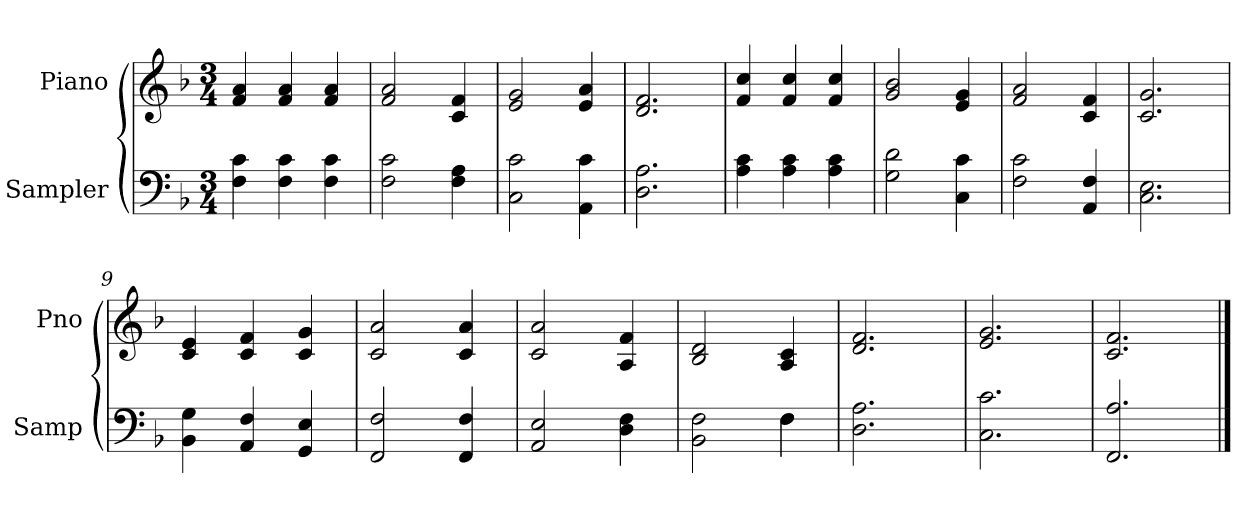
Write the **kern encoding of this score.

**kern	**kern
*part2	*part1
*staff2	*staff1
*I"Sampler	*I"Piano
*I'Samp	*I'Pno
*clefF4	*clefG2
*k[b-]	*k[b-]
*F:	*F:
*M3/4	*M3/4
=1	=1
4F 4c	4f 4a
4F 4c	4f 4a
4F 4c	4f 4a
=2	=2
2F 2c	2f 2a
4F 4A	4c 4f
=3	=3
2C 2c	2e 2g
4AA 4c	4e 4a
=4	=4
2.D 2.A	2.d 2.f
=5	=5
4A 4c	4f 4cc
4A 4c	4f 4cc
4A 4c	4f 4cc
=6	=6
2G 2d	2g 2b-
4C 4c	4e 4g
=7	=7
2F 2c	2f 2a
4AA 4F	4c 4f
=8	=8
2.C 2.E	2.c 2.g
=9	=9
4BB- 4G	4c 4e
4AA 4F	4c 4f
4GG 4E	4c 4g
=10	=10
2FF 2F	2c 2a
4FF 4F	4c 4a
=11	=11
2AA 2E	2c 2a
4D 4F	4A 4f
=12	=12
*^	*
2BB- 2F	2ryy	2B- 2d
4F\	4F	4A 4c
*v	*v	*
=13	=13
2.D 2.A	2.d 2.f
=14	=14
2.C 2.c	2.e 2.g
=15	=15
2.FF 2.A	2.c 2.f
==	==
*-	*-
